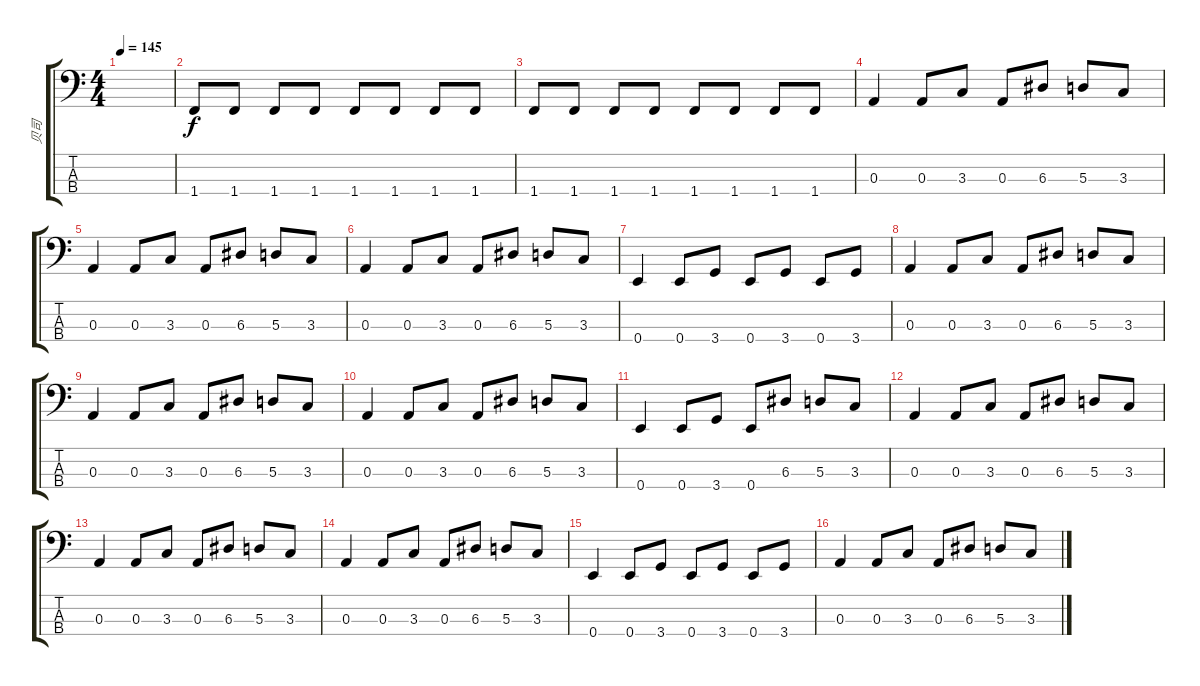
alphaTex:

\track ("贝司" "贝司") {instrument electricbasspick}
\staff {score tabs}
\tuning (G2 D2 A1 E1) {hide}
\ts (4 4)
\tempo 145
\clef f4
\ks c
|
1.4.8 1.4.8 1.4.8 1.4.8 1.4.8 1.4.8 1.4.8 1.4.8 |
1.4.8 1.4.8 1.4.8 1.4.8 1.4.8 1.4.8 1.4.8 1.4.8 |
0.3.4 0.3.8 3.3.8 0.3.8 6.3.8 5.3.8 3.3.8 |
0.3.4 0.3.8 3.3.8 0.3.8 6.3.8 5.3.8 3.3.8 |
0.3.4 0.3.8 3.3.8 0.3.8 6.3.8 5.3.8 3.3.8 |
0.4.4 0.4.8 3.4.8 0.4.8 3.4.8 0.4.8 3.4.8 |
0.3.4 0.3.8 3.3.8 0.3.8 6.3.8 5.3.8 3.3.8 |
0.3.4 0.3.8 3.3.8 0.3.8 6.3.8 5.3.8 3.3.8 |
0.3.4 0.3.8 3.3.8 0.3.8 6.3.8 5.3.8 3.3.8 |
0.4.4 0.4.8 3.4.8 0.4.8 6.3.8 5.3.8 3.3.8 |
0.3.4 0.3.8 3.3.8 0.3.8 6.3.8 5.3.8 3.3.8 |
0.3.4 0.3.8 3.3.8 0.3.8 6.3.8 5.3.8 3.3.8 |
0.3.4 0.3.8 3.3.8 0.3.8 6.3.8 5.3.8 3.3.8 |
0.4.4 0.4.8 3.4.8 0.4.8 3.4.8 0.4.8 3.4.8 |
0.3.4 0.3.8 3.3.8 0.3.8 6.3.8 5.3.8 3.3.8
